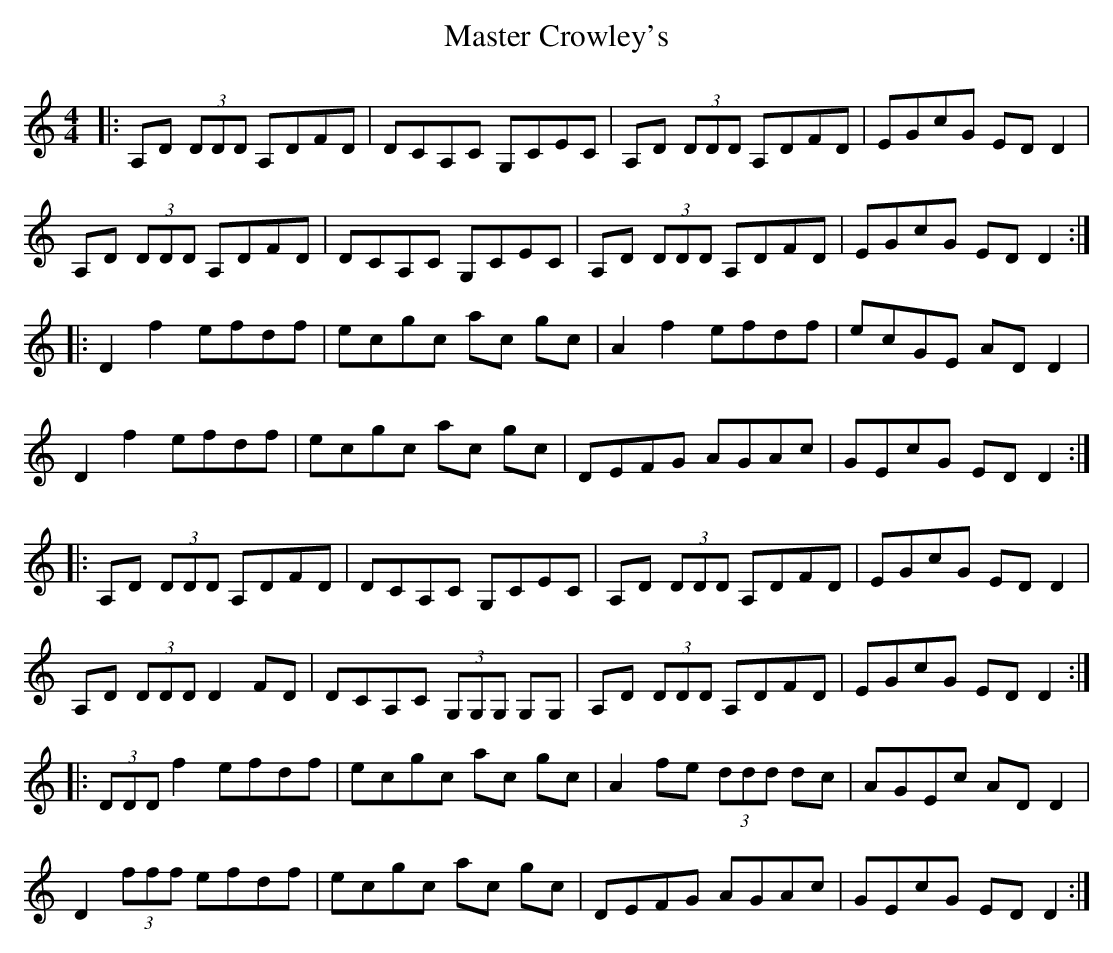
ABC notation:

X:1
T: Master Crowley's
M: 4/4
L: 1/8
K: Ddor
|:A,D (3DDD A,DFD|DCA,C G,CEC|A,D (3DDD A,DFD|EGcG EDD2|
A,D (3DDD A,DFD|DCA,C G,CEC|A,D (3DDD A,DFD|EGcG EDD2:|
|:D2 f2 efdf|ecgc ac gc|A2 f2 efdf|ecGE ADD2|
D2 f2 efdf|ecgc ac gc|DEFG AGAc|GEcG EDD2:|
|:A,D (3DDD A,DFD|DCA,C G,CEC|A,D (3DDD A,DFD|EGcG EDD2|
A,D (3DDD D2 FD|DCA,C (3G,G,G, G,G,|A,D (3DDD A,DFD|EGcG EDD2:|
|:(3DDD f2 efdf|ecgc ac gc|A2 fe (3ddd dc|AGEc ADD2|
D2 (3fff efdf|ecgc ac gc|DEFG AGAc|GEcG EDD2:|
